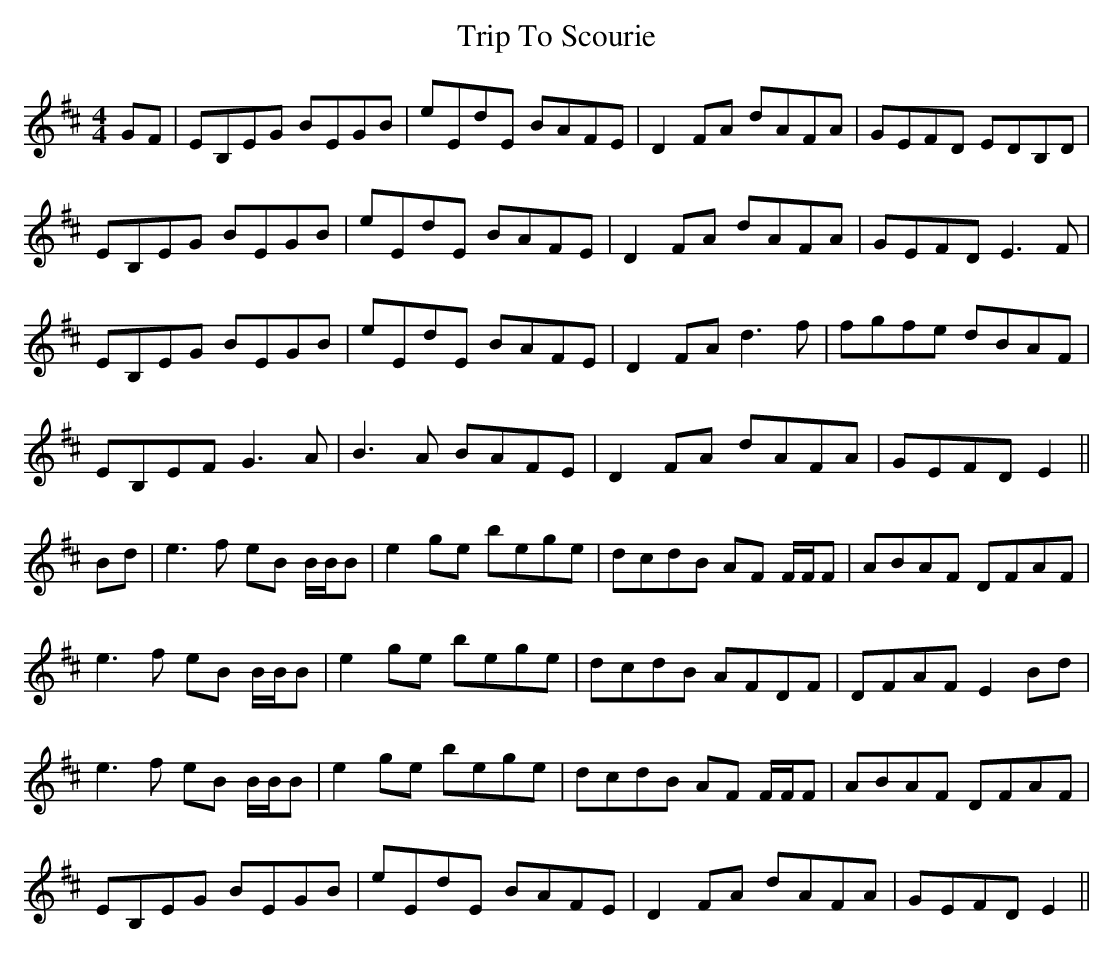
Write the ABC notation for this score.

X:1
T: Trip To Scourie
M: 4/4
L: 1/8
K: Edor
GF|EB,EG BEGB|eEdE BAFE|D2 FA dAFA|GEFD EDB,D|
EB,EG BEGB|eEdE BAFE|D2 FA dAFA|GEFD E3 F|
EB,EG BEGB|eEdE BAFE|D2 FA d3 f|fgfe dBAF|
EB,EF G3 A|B3 A BAFE|D2 FA dAFA|GEFD E2||
Bd|e3 f eB B/B/B|e2 ge bege|dcdB AF F/F/F|ABAF DFAF|
e3 f eB B/B/B|e2 ge bege|dcdB AFDF|DFAF E2 Bd|
e3 f eB B/B/B|e2 ge bege|dcdB AF F/F/F|ABAF DFAF|
EB,EG BEGB|eEdE BAFE|D2 FA dAFA|GEFD E2||
